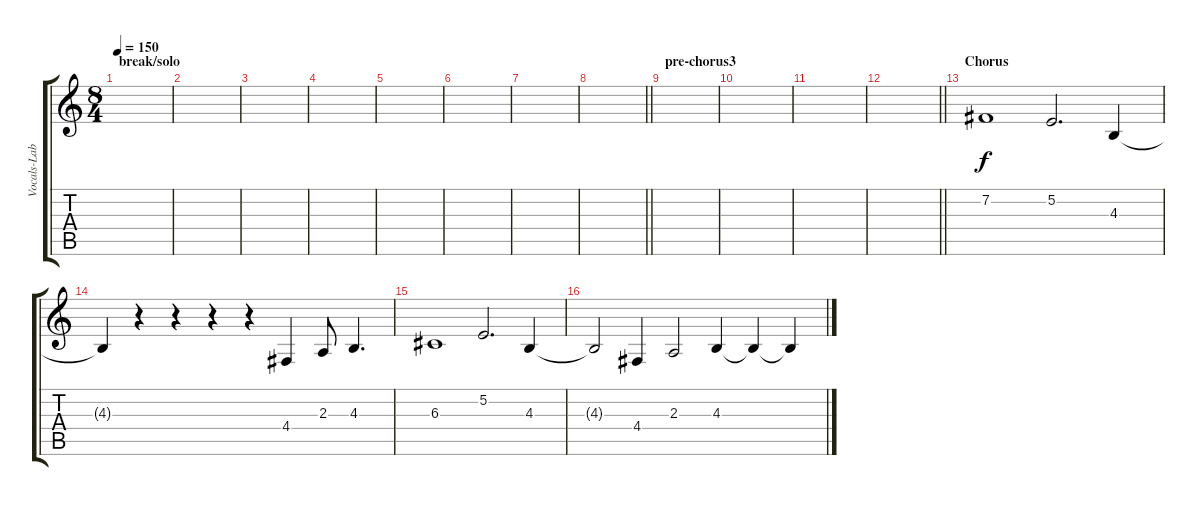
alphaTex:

\track ("Vocals-Labrie" "Vocals-Lab") {instrument tenorsax}
\staff {score tabs}
\tuning (E4 B3 G3 D3 A2 E2) {hide}
\ts (8 4)
\section ("" "break/solo")
\tempo 150
\clef g2
\ks c
|
|
|
|
|
|
|
\barLineRight lightlight
|
\section ("" "pre-chorus3")
|
|
|
\barLineRight lightlight
|
\section ("" "Chorus")
7.2.1 5.2.2{d} 4.3.4 |
4.3{t}.4 r.4 r.4 r.4 r.4 4.4.4 2.3.8 4.3.4{d} |
6.3.1 5.2.2{d} 4.3.4 |
4.3{t}.2 4.4.4 2.3.2 4.3.4 4.3{t}.4 4.3{t}.4
